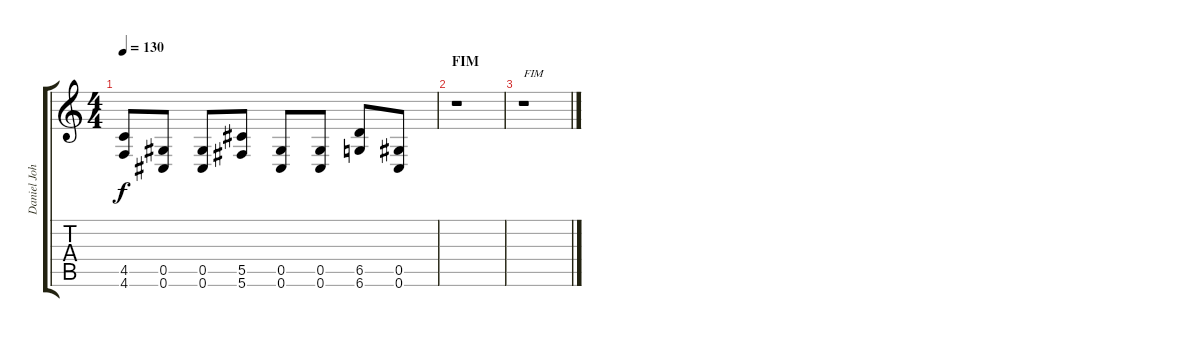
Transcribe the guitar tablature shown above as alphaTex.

\track ("Daniel Johns" "Daniel Joh") {instrument distortionguitar}
\staff {score tabs}
\tuning (Eb4 Bb3 Gb3 Db3 Ab2 Db2) {hide}
\ts (4 4)
\tempo 130
\clef g2
\ks c
(4.5 4.6).8{dy f} (0.5 0.6).8{volume 11 instrument electricguitarmuted} (0.5 0.6).8 (5.5 5.6).8{volume 13 instrument distortionguitar} (0.5 0.6).8{volume 11 instrument electricguitarmuted} (0.5 0.6).8 (6.5 6.6).8{volume 13 instrument distortionguitar} (0.5 0.6).8 |
\section ("" "FIM")
r.1 |
r.1{txt "FIM"}
